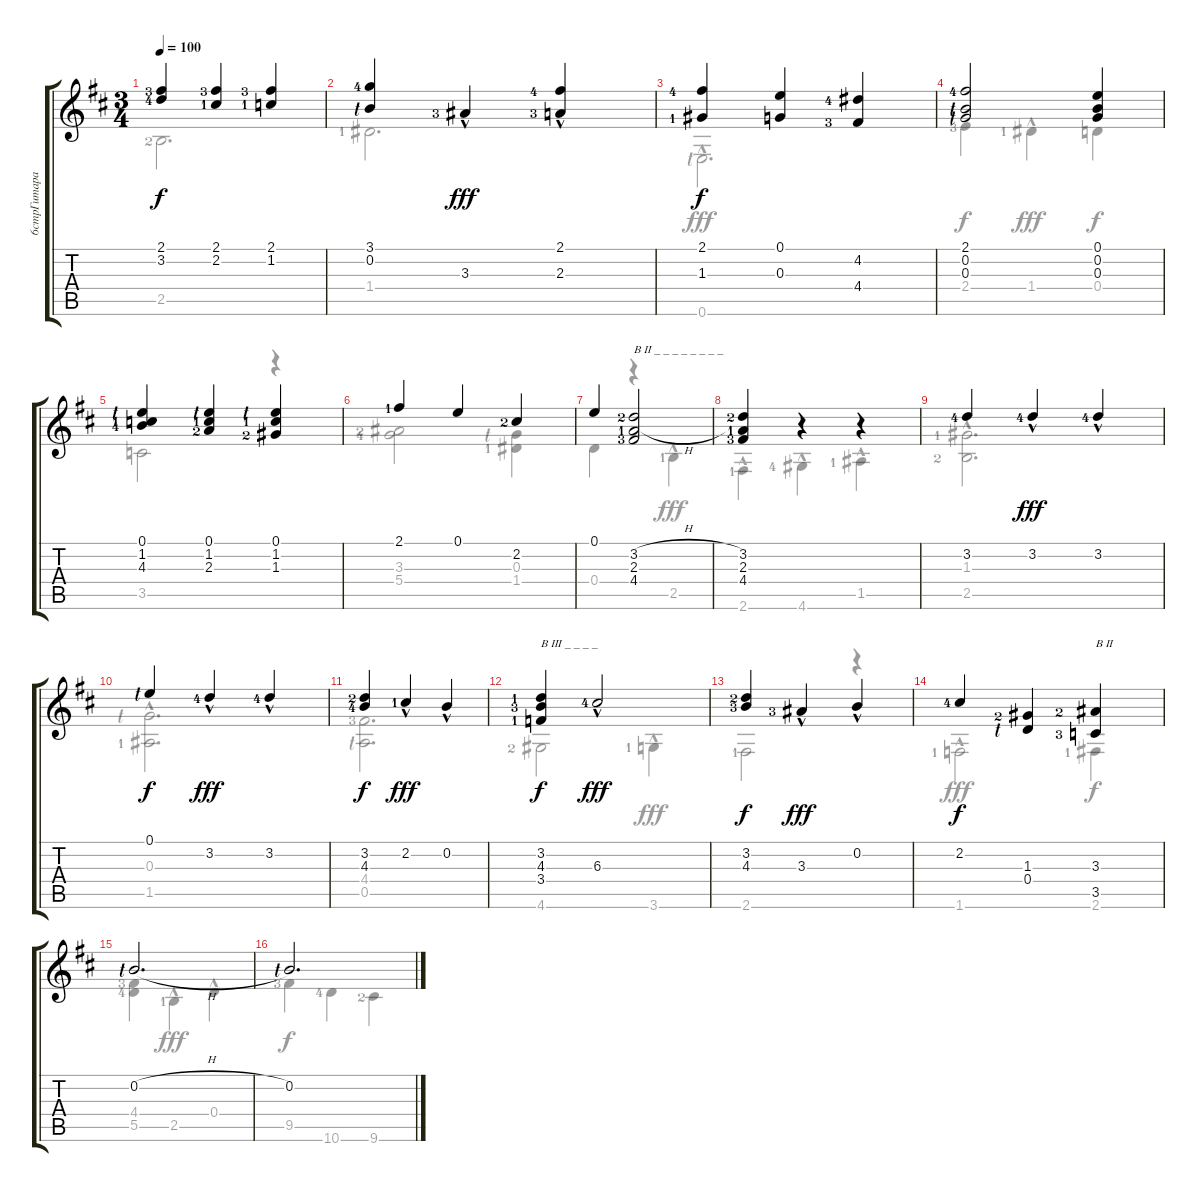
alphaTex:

\track ("6стрГитара" "6стрГитара") {instrument acousticguitarnylon}
\staff {score tabs}
\tuning (E4 B3 G3 D3 A2 E2) {hide}
\voice
\ts (3 4)
\tempo 100
\clef g2
\ks bminor
(2.1{lf 4} 3.2{lf 5}).4{dy f} (2.1{lf 4} 2.2{lf 2}).4 (2.1{lf 4} 1.2{lf 2}).4 |
(3.1{lf 5} 0.2{lf 1}).4 3.3{hac lf 4}.4{dy fff} (2.1{lf 5} 2.3{hac lf 4}).4 |
(2.1{lf 5} 1.3{lf 2}).4{dy f} (0.1 0.3).4 (4.2{lf 5} 4.4{lf 4}).4 |
(2.1{lf 5} 0.2{lf 1} 0.3{lf 1}).2 (0.1 0.2 0.3).4 |
(0.1{lf 1} 1.2{lf 2} 4.3{lf 5}).4 (0.1{lf 1} 1.2{lf 2} 2.3{lf 3}).4 (0.1{lf 1} 1.2{lf 2} 1.3{lf 3}).4 |
2.1{lf 2}.4 0.1.4 2.2{lf 3}.4 |
0.1.4 (3.2{h lf 3} 2.3{h lf 2} 4.4{lf 4}).2{txt "B II _ _ _ _ _ _ _ _"} |
(3.2{lf 3} 2.3{lf 2} 4.4{lf 4}).4 r.4 r.4 |
3.2{lf 5}.4 3.2{hac lf 5}.4{dy fff} 3.2{hac lf 5}.4 |
0.1{lf 1}.4{dy f} 3.2{hac lf 5}.4{dy fff} 3.2{hac lf 5}.4 |
(3.2{lf 3} 4.3{lf 5}).4{dy f} 2.2{hac lf 2}.4{dy fff} 0.2{hac}.4 |
(3.2{lf 2} 4.3{lf 4} 3.4{lf 2}).4{txt "B III _ _ _ _" dy f} 6.3{hac lf 5}.2{dy fff} |
(3.2{lf 3} 4.3{lf 4}).4{dy f} 3.3{hac lf 4}.4{dy fff} 0.2{hac}.4 |
2.2{lf 5}.4{dy f} (1.3{lf 3} 0.4{lf 1}).4 (3.3{lf 3} 3.5{lf 4}).4{txt "B II"} |
0.2{h lf 1}.2{d} |
0.2{lf 1}.2{d}
\voice
\clef g2
\ottava regular
\simile none
\ks bminor
2.5{lf 3}.2{d dy f} |
1.4{lf 2}.2{d} |
0.6{hac lf 1}.2{d dy fff} |
2.4{lf 4}.4{dy f} 1.4{hac lf 2}.4{dy fff} 0.4.4{dy f} |
3.5.2 r.4 |
(3.3{lf 3} 5.4{lf 5}).2 (0.3{lf 1} 1.4{lf 2}).4 |
0.4.4 r.4 2.5{hac lf 2}.4{dy fff} |
2.6{hac lf 2}.4 4.6{hac lf 5}.4 1.5{hac lf 2}.4 |
(1.3{lf 2} 2.5{hac lf 3}).2{d} |
(0.3{lf 1} 1.5{hac lf 2}).2{d} |
(4.4{lf 4} 0.5{lf 1}).2{d dy f} |
4.6{lf 3}.2 3.6{hac lf 2}.4{dy fff} |
2.6{lf 2}.2{dy f} r.4 |
1.6{hac lf 2}.2{dy fff} 2.6{lf 2}.4{dy f} |
(4.4{lf 4} 5.5{lf 5}).4 2.5{hac lf 2}.4{dy fff} 0.4{hac}.4 |
9.5{lf 4}.4{dy f} 10.6{lf 5}.4 9.6{lf 3}.4
